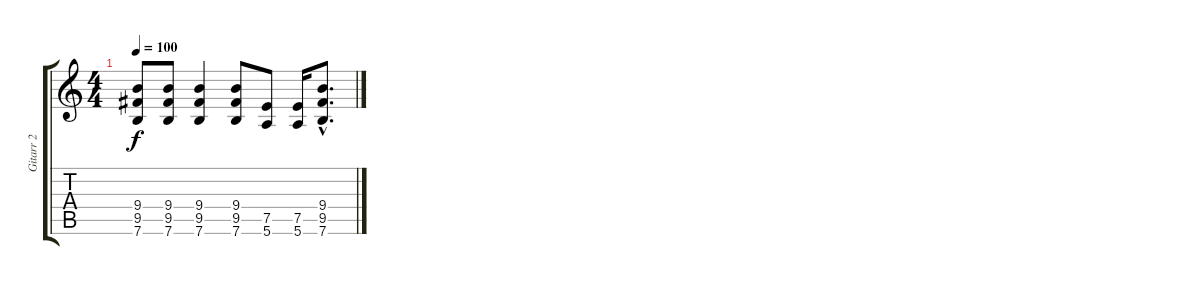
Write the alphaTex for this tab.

\track ("Gitarr 2" "Gitarr 2") {instrument distortionguitar}
\staff {score tabs}
\tuning (E4 B3 G3 D3 A2 E2) {hide}
\ts (4 4)
\tempo 100
\clef g2
\ks c
(9.4 9.5 7.6).8{dy f} (9.4 9.5 7.6).8 (9.4 9.5 7.6).4 (9.4 9.5 7.6).8 (7.5 5.6).8 (7.5 5.6).16 (9.4{hac} 9.5{hac} 7.6{hac}).8{d}
